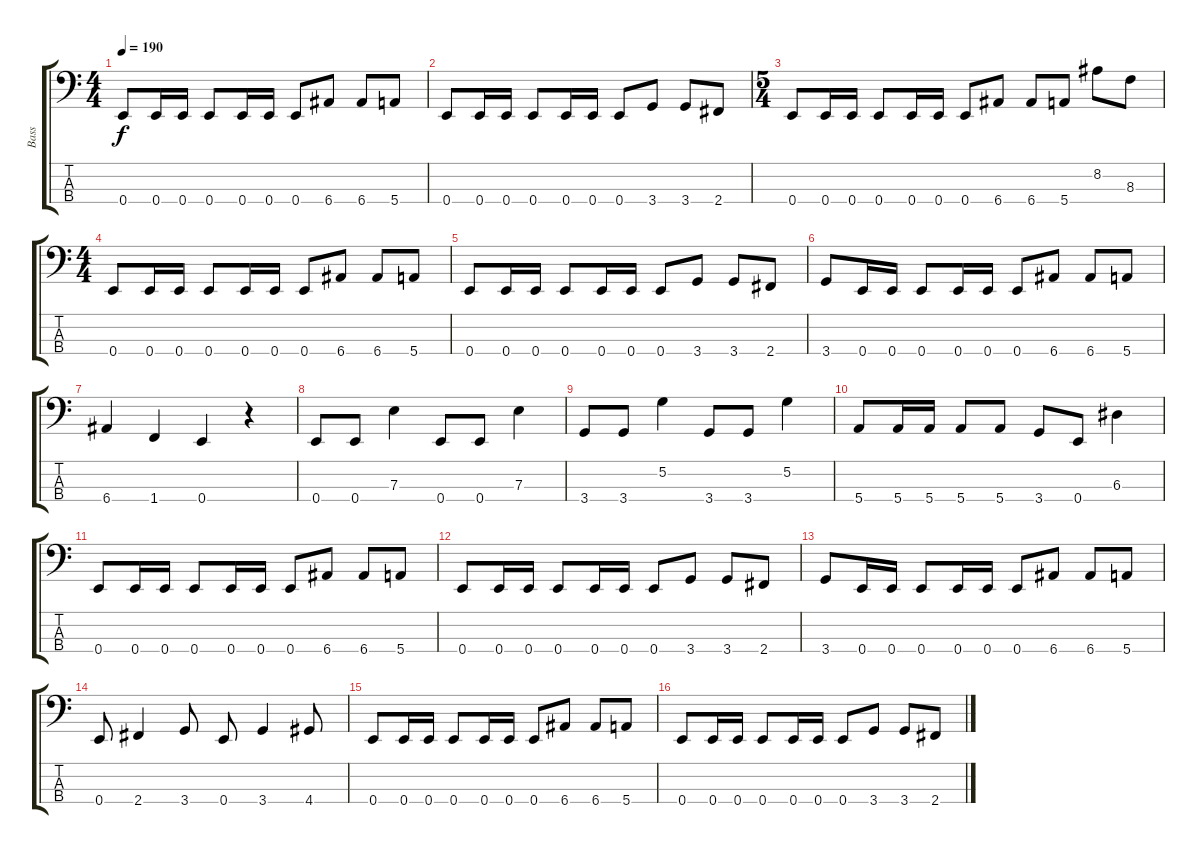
\track ("Bass" "Bass") {instrument electricbassfinger}
\staff {score tabs}
\tuning (G2 D2 A1 E1) {hide}
\ts (4 4)
\tempo 190
\clef f4
\ks c
0.4.8{dy f} 0.4.16 0.4.16 0.4.8 0.4.16 0.4.16 0.4.8 6.4.8 6.4.8 5.4.8 |
0.4.8 0.4.16 0.4.16 0.4.8 0.4.16 0.4.16 0.4.8 3.4.8 3.4.8 2.4.8 |
\ts (5 4)
0.4.8 0.4.16 0.4.16 0.4.8 0.4.16 0.4.16 0.4.8 6.4.8 6.4.8 5.4.8 8.2.8 8.3.8 |
\ts (4 4)
0.4.8 0.4.16 0.4.16 0.4.8 0.4.16 0.4.16 0.4.8 6.4.8 6.4.8 5.4.8 |
0.4.8 0.4.16 0.4.16 0.4.8 0.4.16 0.4.16 0.4.8 3.4.8 3.4.8 2.4.8 |
3.4.8 0.4.16 0.4.16 0.4.8 0.4.16 0.4.16 0.4.8 6.4.8 6.4.8 5.4.8 |
6.4.4 1.4.4 0.4.4 r.4 |
0.4.8 0.4.8 7.3.4 0.4.8 0.4.8 7.3.4 |
3.4.8 3.4.8 5.2.4 3.4.8 3.4.8 5.2.4 |
5.4.8 5.4.16 5.4.16 5.4.8 5.4.8 3.4.8 0.4.8 6.3.4 |
0.4.8 0.4.16 0.4.16 0.4.8 0.4.16 0.4.16 0.4.8 6.4.8 6.4.8 5.4.8 |
0.4.8 0.4.16 0.4.16 0.4.8 0.4.16 0.4.16 0.4.8 3.4.8 3.4.8 2.4.8 |
3.4.8 0.4.16 0.4.16 0.4.8 0.4.16 0.4.16 0.4.8 6.4.8 6.4.8 5.4.8 |
0.4.8 2.4.4 3.4.8 0.4.8 3.4.4 4.4.8 |
0.4.8 0.4.16 0.4.16 0.4.8 0.4.16 0.4.16 0.4.8 6.4.8 6.4.8 5.4.8 |
0.4.8 0.4.16 0.4.16 0.4.8 0.4.16 0.4.16 0.4.8 3.4.8 3.4.8 2.4.8
